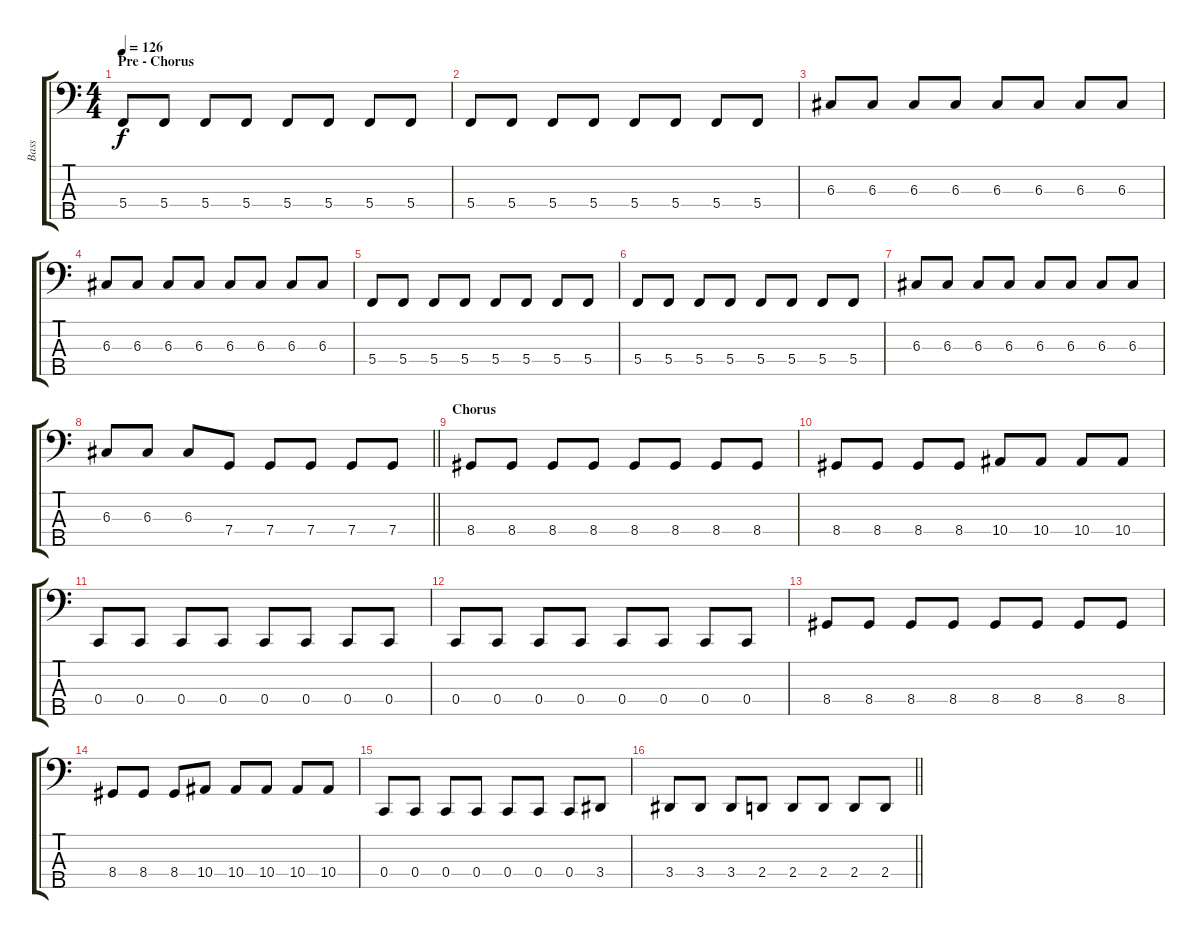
\track ("Bass" "Bass") {instrument electricbasspick}
\staff {score tabs}
\tuning (F2 C2 G1 C1 A0) {hide}
\ts (4 4)
\section ("" "Pre - Chorus")
\tempo 126
\clef f4
\ks c
5.4.8{dy f} 5.4.8 5.4.8 5.4.8 5.4.8 5.4.8 5.4.8 5.4.8 |
5.4.8 5.4.8 5.4.8 5.4.8 5.4.8 5.4.8 5.4.8 5.4.8 |
6.3.8 6.3.8 6.3.8 6.3.8 6.3.8 6.3.8 6.3.8 6.3.8 |
6.3.8 6.3.8 6.3.8 6.3.8 6.3.8 6.3.8 6.3.8 6.3.8 |
5.4.8 5.4.8 5.4.8 5.4.8 5.4.8 5.4.8 5.4.8 5.4.8 |
5.4.8 5.4.8 5.4.8 5.4.8 5.4.8 5.4.8 5.4.8 5.4.8 |
6.3.8 6.3.8 6.3.8 6.3.8 6.3.8 6.3.8 6.3.8 6.3.8 |
\barLineRight lightlight
6.3.8 6.3.8 6.3.8 7.4.8 7.4.8 7.4.8 7.4.8 7.4.8 |
\section ("" "Chorus")
8.4.8 8.4.8 8.4.8 8.4.8 8.4.8 8.4.8 8.4.8 8.4.8 |
8.4.8 8.4.8 8.4.8 8.4.8 10.4.8 10.4.8 10.4.8 10.4.8 |
0.4.8 0.4.8 0.4.8 0.4.8 0.4.8 0.4.8 0.4.8 0.4.8 |
0.4.8 0.4.8 0.4.8 0.4.8 0.4.8 0.4.8 0.4.8 0.4.8 |
8.4.8 8.4.8 8.4.8 8.4.8 8.4.8 8.4.8 8.4.8 8.4.8 |
8.4.8 8.4.8 8.4.8 10.4.8 10.4.8 10.4.8 10.4.8 10.4.8 |
0.4.8 0.4.8 0.4.8 0.4.8 0.4.8 0.4.8 0.4.8 3.4.8 |
\barLineRight lightlight
3.4.8 3.4.8 3.4.8 2.4.8 2.4.8 2.4.8 2.4.8 2.4.8
